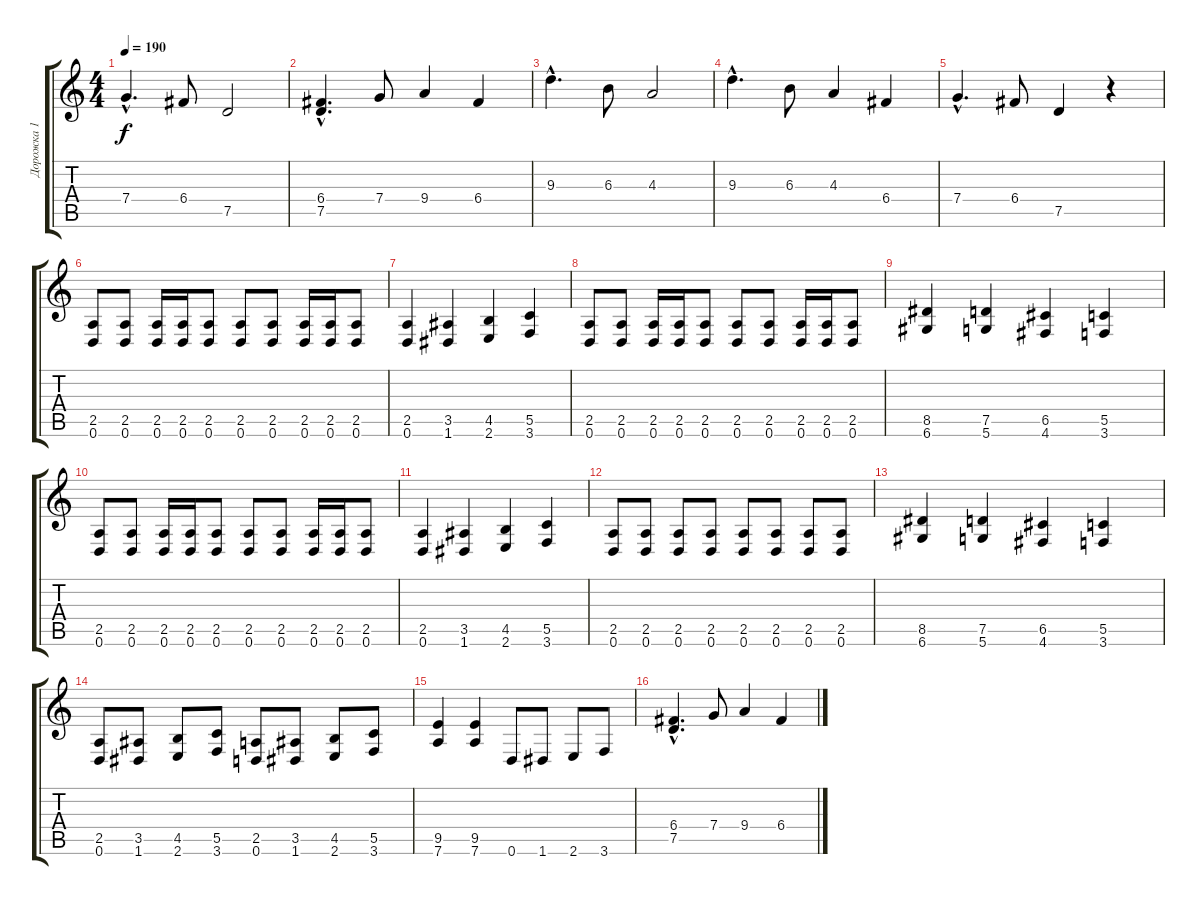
\track ("Дорожка 1" "Дорожка 1") {instrument distortionguitar}
\staff {score tabs}
\tuning (D4 A3 F3 C3 G2 D2) {hide}
\ts (4 4)
\tempo 190
\clef g2
\ks c
7.4{hac}.4{d dy f} 6.4.8 7.5.2 |
(6.4{hac} 7.5{hac}).4{d} 7.4.8 9.4.4 6.4.4 |
9.3{hac}.4{d} 6.3.8 4.3.2 |
9.3{hac}.4{d} 6.3.8 4.3.4 6.4.4 |
7.4{hac}.4{d} 6.4.8 7.5.4 r.4 |
(2.5 0.6).8 (2.5 0.6).8 (2.5 0.6).16 (2.5 0.6).16 (2.5 0.6).8 (2.5 0.6).8 (2.5 0.6).8 (2.5 0.6).16 (2.5 0.6).16 (2.5 0.6).8 |
(2.5 0.6).4 (3.5 1.6).4 (4.5 2.6).4 (5.5 3.6).4 |
(2.5 0.6).8 (2.5 0.6).8 (2.5 0.6).16 (2.5 0.6).16 (2.5 0.6).8 (2.5 0.6).8 (2.5 0.6).8 (2.5 0.6).16 (2.5 0.6).16 (2.5 0.6).8 |
(8.5 6.6).4 (7.5 5.6).4 (6.5 4.6).4 (5.5 3.6).4 |
(2.5 0.6).8 (2.5 0.6).8 (2.5 0.6).16 (2.5 0.6).16 (2.5 0.6).8 (2.5 0.6).8 (2.5 0.6).8 (2.5 0.6).16 (2.5 0.6).16 (2.5 0.6).8 |
(2.5 0.6).4 (3.5 1.6).4 (4.5 2.6).4 (5.5 3.6).4 |
(2.5 0.6).8 (2.5 0.6).8 (2.5 0.6).8 (2.5 0.6).8 (2.5 0.6).8 (2.5 0.6).8 (2.5 0.6).8 (2.5 0.6).8 |
(8.5 6.6).4 (7.5 5.6).4 (6.5 4.6).4 (5.5 3.6).4 |
(2.5 0.6).8 (3.5 1.6).8 (4.5 2.6).8 (5.5 3.6).8 (2.5 0.6).8 (3.5 1.6).8 (4.5 2.6).8 (5.5 3.6).8 |
(9.5 7.6).4 (9.5 7.6).4 0.6.8 1.6.8 2.6.8 3.6.8 |
(6.4{hac} 7.5{hac}).4{d} 7.4.8 9.4.4 6.4.4
